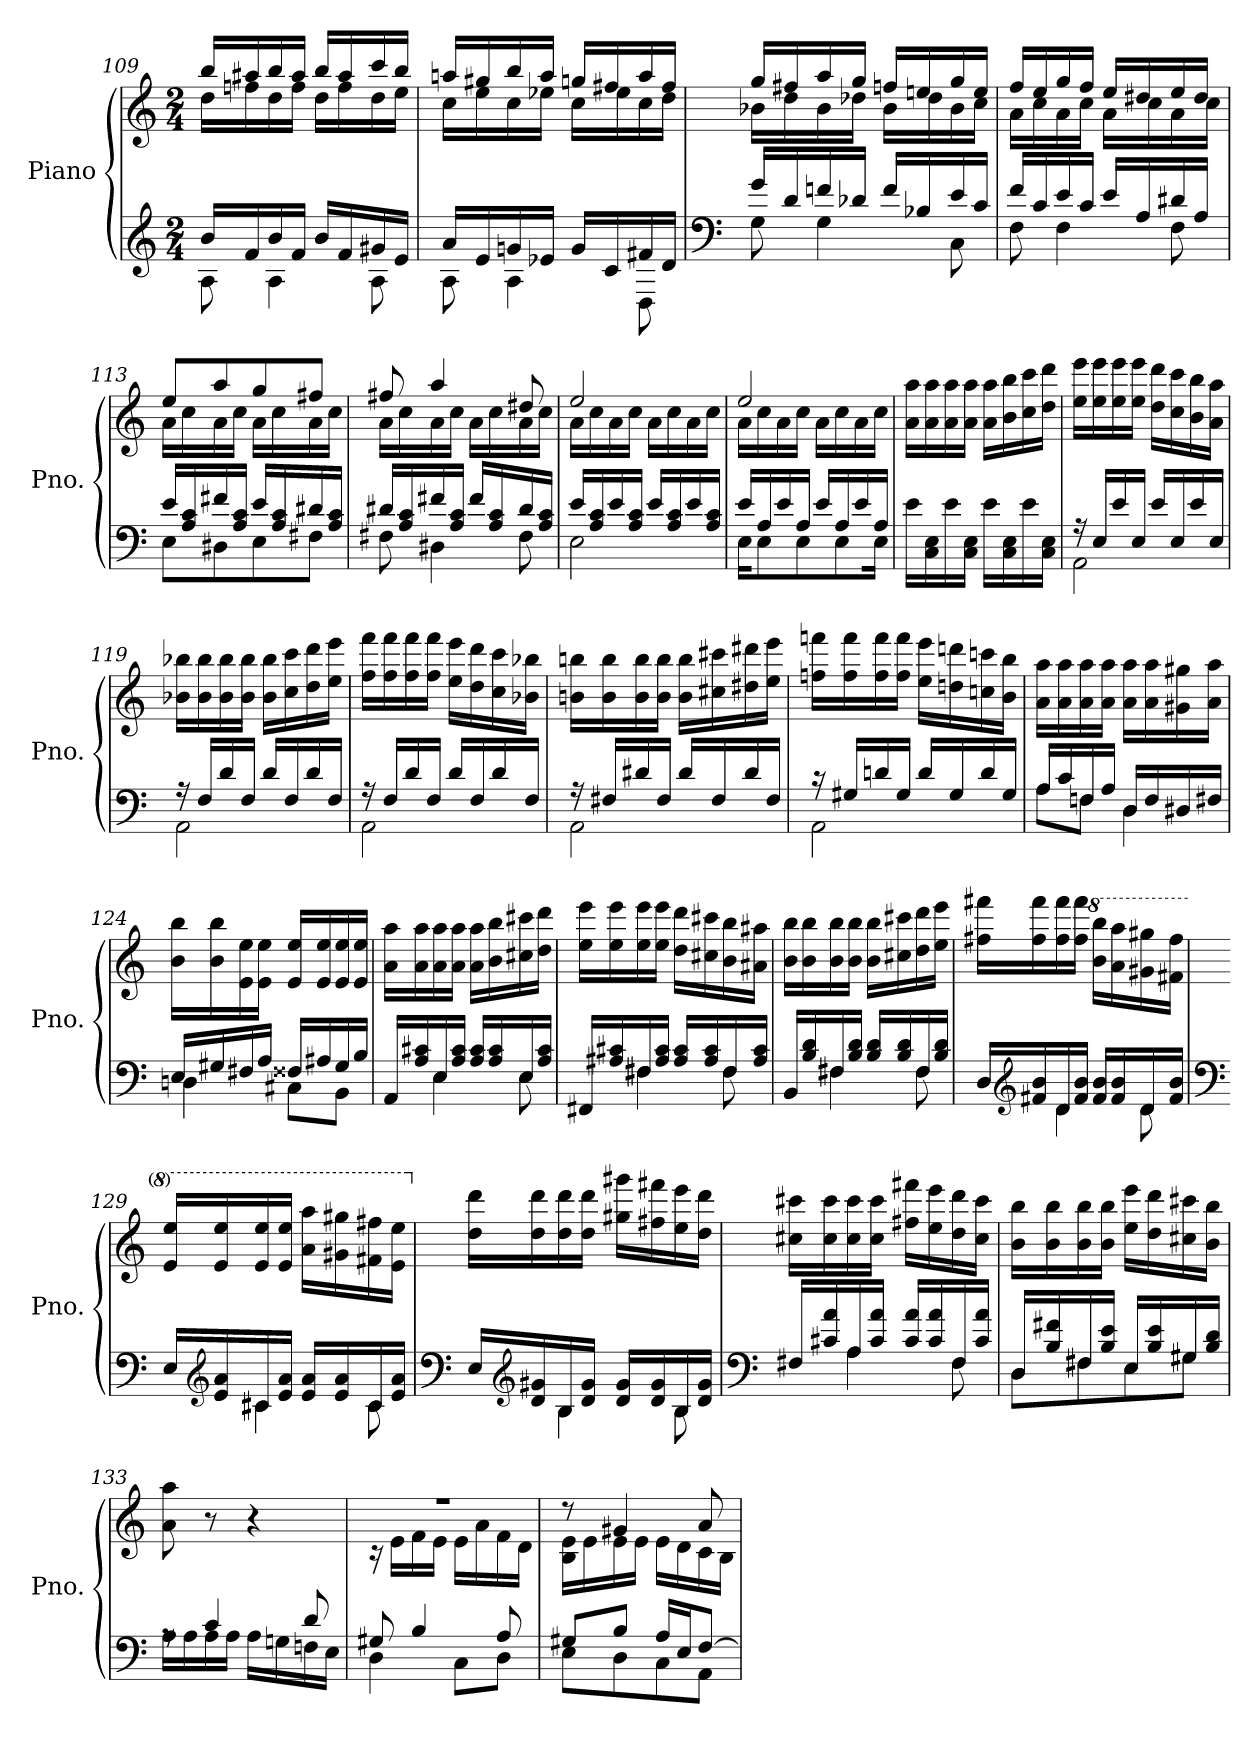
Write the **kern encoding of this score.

**kern	**kern
*part1	*part1
*staff2	*staff1
*I"Piano	*
*I'Pno.	*
*clefG2	*clefG2
*k[]	*k[]
*M2/4	*M2/4
=109	=109
*^	*^
16b/LL	8A\	16bb/LL	16dd\LL
16f/	.	16aa#X/	16ffn\
16b/	4A\	16bb/	16dd\
16f/JJ	.	16aa#/JJ	16ff\JJ
16b/LL	.	16bb/LL	16dd\LL
16f/	.	16aa#/	16ff\
16g#X/	8A\	16ccc/	16dd\
16e/JJ	.	16bb/JJ	16ee\JJ
!!LO:LB:g=z	!!
=110	=110	=110	=110
16a/LL	8A\	16aan/LL	16cc\LL
16e/	.	16gg#X/	16ee\
16gn/	4A\	16bb/	16cc\
16e-X/JJ	.	16aa/JJ	16ee-X\JJ
16g/LL	.	16ggn/LL	16cc\LL
16c/	.	16ff#X/	16ee-\
16f#X/	8D\	16aa/	16cc\
16d/JJ	.	16ff#/JJ	16dd\JJ
=111	=111	=111	=111
*clefF4	*	*	*
16g/LL	8G\	16gg/LL	16b-X\LL
16d/	.	16ff#X/	16dd\
16fn/	4G\	16aa/	16b-\
16d-X/JJ	.	16gg/JJ	16dd-X\JJ
16f/LL	.	16ffn/LL	16b-\LL
16B-X/	.	16een/	16dd-\
16e/	8C\	16gg/	16b-\
16c/JJ	.	16ee/JJ	16cc\JJ
=112	=112	=112	=112
16f/LL	8F\	16ff/LL	16a\LL
16c/	.	16ee/	16cc\
16e/	4F\	16gg/	16a\
16c/JJ	.	16ff/JJ	16cc\JJ
16e/LL	.	16ee/LL	16a\LL
16A/	.	16dd#X/	16cc\
16d#X/	8F\	16ee/	16a\
16A/JJ	.	16dd#/JJ	16cc\JJ
=113	=113	=113	=113
16e/LL	8E\L	8ee/L	16a\LL
16A/ 16c/	.	.	16cc\
16f#X/	8D#X\	8aa/	16a\
16A/ 16c/JJ	.	.	16cc\JJ
16e/LL	8E\	8gg/	16a\LL
16A/ 16c/	.	.	16cc\
16d#X/	8F#X\J	8ff#X/J	16a\
16A/ 16c/JJ	.	.	16cc\JJ
!!LO:LB:g=z	!!
=114	=114	=114	=114
16d#X/LL	8F#X\	8ff#X/	16a\LL
16A/ 16c/	.	.	16cc\
16f#X/	4D#X\	4aa/	16a\
16A/ 16c/JJ	.	.	16cc\JJ
16f#/LL	.	.	16a\LL
16A/ 16c/	.	.	16cc\
16d#/	8F#\	8dd#X/	16a\
16A/ 16c/JJ	.	.	16cc\JJ
=115	=115	=115	=115
16e/LL	2E\	2ee/	16a\LL
16A/ 16c/	.	.	16cc\
16e/	.	.	16a\
16A/ 16c/JJ	.	.	16cc\JJ
16e/LL	.	.	16a\LL
16A/ 16c/	.	.	16cc\
16e/	.	.	16a\
16A/ 16c/JJ	.	.	16cc\JJ
=116	=116	=116	=116
16e/LL	16E\KL	2ee/	16a\LL
16A/	8E\	.	16cc\
16e/	.	.	16a\
16A/JJ	8E\	.	16cc\JJ
16e/LL	.	.	16a\LL
16A/	8E\	.	16cc\
16e/	.	.	16a\
16A/JJ	16E\Jk	.	16cc\JJ
*v	*v	*	*
*	*v	*v
=117	=117
16e\LL	16a\ 16aa\LL
16C\ 16E\	16a\ 16aa\
16e\	16a\ 16aa\
16C\ 16E\JJ	16a\ 16aa\JJ
16e\LL	16a\ 16aa\LL
16C\ 16E\	16b\ 16bb\
16e\	16cc\ 16ccc\
16C\ 16E\JJ	16dd\ 16ddd\JJ
!!LO:PB:g=z
=118	=118
*^	*
16r	2AA\	16ee\ 16eee\LL
16E/LL	.	16ee\ 16eee\
16e/	.	16ee\ 16eee\
16E/JJ	.	16ee\ 16eee\JJ
16e/LL	.	16dd\ 16ddd\LL
16E/	.	16cc\ 16ccc\
16e/	.	16b\ 16bb\
16E/JJ	.	16a\ 16aa\JJ
=119	=119	=119
16r	2AA\	16b-X\ 16bb-X\LL
16F/LL	.	16b-\ 16bb-\
16d/	.	16b-\ 16bb-\
16F/JJ	.	16b-\ 16bb-\JJ
16d/LL	.	16b-\ 16bb-\LL
16F/	.	16cc\ 16ccc\
16d/	.	16dd\ 16ddd\
16F/JJ	.	16ee\ 16eee\JJ
=120	=120	=120
16r	2AA\	16ff\ 16fff\LL
16F/LL	.	16ff\ 16fff\
16d/	.	16ff\ 16fff\
16F/JJ	.	16ff\ 16fff\JJ
16d/LL	.	16ee\ 16eee\LL
16F/	.	16dd\ 16ddd\
16d/	.	16cc\ 16ccc\
16F/JJ	.	16b-X\ 16bb-X\JJ
=121	=121	=121
16r	2AA\	16bn\ 16bbn\LL
16F#X/LL	.	16b\ 16bb\
16d#X/	.	16b\ 16bb\
16F#/JJ	.	16b\ 16bb\JJ
16d#/LL	.	16b\ 16bb\LL
16F#/	.	16cc#X\ 16ccc#X\
16d#/	.	16dd#X\ 16ddd#X\
16F#/JJ	.	16ee\ 16eee\JJ
!!LO:LB:g=z
=122	=122	=122
16r	2AA\	16ffn\ 16fffn\LL
16G#X/LL	.	16ff\ 16fff\
16dn/	.	16ff\ 16fff\
16G#/JJ	.	16ff\ 16fff\JJ
16d/LL	.	16ee\ 16eee\LL
16G#/	.	16ddn\ 16dddn\
16d/	.	16ccn\ 16cccn\
16G#/JJ	.	16b\ 16bb\JJ
=123	=123	=123
16A/LL	8A\L	16a\ 16aa\LL
16c/	.	16a\ 16aa\
16Fn/	8F\J	16a\ 16aa\
16A/JJ	.	16a\ 16aa\JJ
16D/LL	4D\	16a\ 16aa\LL
16F/	.	16a\ 16aa\
16D#X/	.	16g#X\ 16gg#X\
16F#X/JJ	.	16a\ 16aa\JJ
=124	=124	=124
16E/LL	4Dn\	16b\ 16bb\LL
16G#X/	.	16b\ 16bb\
16F#X/	.	16e\ 16ee\
16A/JJ	.	16e\ 16ee\JJ
16F##X/LL	8C#X\L	16e/ 16ee/LL
16A#X/	.	16e/ 16ee/
16G#/	8BB\J	16e/ 16ee/
16B/JJ	.	16e/ 16ee/JJ
=125	=125	=125
16AA/LL	8rGGyy	16a\ 16aa\LL
16A/ 16c#X/	.	16a\ 16aa\
16E/	4E\	16a\ 16aa\
16A/ 16c#/JJ	.	16a\ 16aa\JJ
16A/ 16c#/LL	.	16a\ 16aa\LL
16A/ 16c#/	.	16b\ 16bb\
16E/	8E\	16cc#X\ 16ccc#X\
16A/ 16c#/JJ	.	16dd\ 16ddd\JJ
!!LO:LB:g=z
=126	=126	=126
16FF#X/LL	8rEEyy	16ee\ 16eee\LL
16A#X/ 16c#X/	.	16ee\ 16eee\
16F#X/	4F#\	16ee\ 16eee\
16A#/ 16c#/JJ	.	16ee\ 16eee\JJ
16A#/ 16c#/LL	.	16dd\ 16ddd\LL
16A#/ 16c#/	.	16cc#X\ 16ccc#X\
16F#/	8F#\	16b\ 16bb\
16A#/ 16c#/JJ	.	16a#X\ 16aa#X\JJ
=127	=127	=127
16BB/LL	8rGGyy	16b\ 16bb\LL
16B/ 16d/	.	16b\ 16bb\
16F#X/	4F#\	16b\ 16bb\
16B/ 16d/JJ	.	16b\ 16bb\JJ
16B/ 16d/LL	.	16b\ 16bb\LL
16B/ 16d/	.	16cc#X\ 16ccc#X\
16F#/	8F#\	16dd\ 16ddd\
16B/ 16d/JJ	.	16ee\ 16eee\JJ
=128	=128	=128
16D/LL	8ryy	16ff#X\ 16fff#X\LL
*clefG2	*	*
16f#X/ 16b/	.	16ff#\ 16fff#\
16d/	4d\	16ff#\ 16fff#\
16f#/ 16b/JJ	.	16ff#\ 16fff#\JJ
*	*	*8va
16f#/ 16b/LL	.	16bb\ 16bbb\LL
16f#/ 16b/	.	16aa\ 16aaa\
16d/	8d\	16gg#X\ 16ggg#X\
16f#/ 16b/JJ	.	16ff#X\ 16fff#\JJ
=129	=129	=129
*clefF4	*	*
16E/LL	8ryy	16ee/ 16eee/LL
*clefG2	*	*
16e/ 16a/	.	16ee/ 16eee/
16c#X/	4c#\	16ee/ 16eee/
16e/ 16a/JJ	.	16ee/ 16eee/JJ
16e/ 16a/LL	.	16aa\ 16aaa\LL
16e/ 16a/	.	16gg#X\ 16ggg#X\
16c#/	8c#\	16ff#X\ 16fff#X\
16e/ 16a/JJ	.	16ee\ 16eee\JJ
!!LO:LB:g=z
=130	=130	=130
*clefF4	*	*
*	*	*X8va
16E/LL	8ryy	16dd\ 16ddd\LL
*clefG2	*	*
16d/ 16g#X/	.	16dd\ 16ddd\
16B/	4B\	16dd\ 16ddd\
16d/ 16g#/JJ	.	16dd\ 16ddd\JJ
16d/ 16g#/LL	.	16gg#X\ 16ggg#X\LL
16d/ 16g#/	.	16ff#X\ 16fff#X\
16B/	8B\	16ee\ 16eee\
16d/ 16g#/JJ	.	16dd\ 16ddd\JJ
=131	=131	=131
*clefF4	*	*
16F#X/LL	8ryy	16cc#X\ 16ccc#X\LL
16c#X/ 16a/	.	16cc#\ 16ccc#\
16A/	4A\	16cc#\ 16ccc#\
16c#/ 16a/JJ	.	16cc#\ 16ccc#\JJ
16c#/ 16a/LL	.	16ff#X\ 16fff#X\LL
16c#/ 16a/	.	16ee\ 16eee\
16F#/	8F#\	16dd\ 16ddd\
16c#/ 16a/JJ	.	16cc#\ 16ccc#\JJ
=132	=132	=132
16D/LL	8D\L	16b\ 16bb\LL
16B/ 16f#X/	.	16b\ 16bb\
16F#X/	8F#\	16b\ 16bb\
16B/ 16e/JJ	.	16b\ 16bb\JJ
16E/LL	8E\	16ee\ 16eee\LL
16B/ 16e/	.	16dd\ 16ddd\
16G#X/	8G#\J	16cc#X\ 16ccc#X\
16B/ 16d/JJ	.	16b\ 16bb\JJ
=133	=133	=133
8rA	16A\LL	8a\ 8aa\
.	16A\	.
4c/	16A\	8r
.	16A\JJ	.
.	16A\LL	4r
.	16Gn\	.
8d/	16Fn\	.
.	16E\JJ	.
!!LO:PB:g=z
=134	=134	=134
*	*	*^
8G#X/	4D\	2r	16r
.	.	.	16e\LL
4B/	.	.	16f\
.	.	.	16e\JJ
.	8C\L	.	16e\LL
.	.	.	16a\
8A/	8D\J	.	16f\
.	.	.	16d\JJ
=135	=135	=135	=135
8G#X/L	8E\L	8r	16B\ 16e\LL
.	.	.	16e\
8B/J	8D\	4g#X/	16e\
.	.	.	16e\JJ
16A/LL	8C\	.	16e\LL
16E/J	.	.	16d\
[8F/J	8AA\J	8a/	16c\
.	.	.	16B\JJ
*v	*v	*	*
*	*v	*v
=	=
*-	*-
